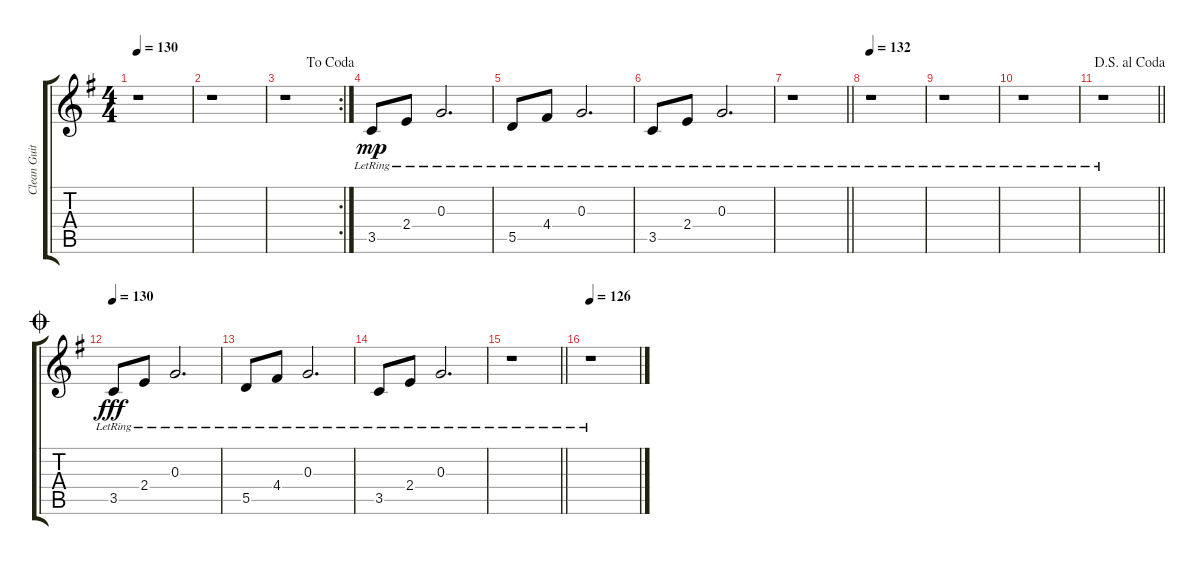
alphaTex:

\track ("Clean Guitar" "Clean Guit") {instrument electricguitarclean}
\staff {score tabs}
\tuning (E4 B3 G3 D3 A2 E2) {hide}
\ts (4 4)
\tempo 130
\clef g2
\ks g
r.1{dy mp} |
r.1 |
\rc 2
\jump dacoda
r.1 |
3.5{lr}.8 2.4{lr}.8 0.3{lr}.2{d} |
5.5{lr}.8 4.4{lr}.8 0.3{lr}.2{d} |
3.5{lr}.8 2.4{lr}.8 0.3{lr}.2{d} |
\barLineRight lightlight
r.1 |
\tempo 132
r.1 |
r.1 |
r.1 |
\jump dalsegnoalcoda
\barLineRight lightlight
r.1 |
\jump coda
\tempo 130
3.5{lr}.8{dy fff} 2.4{lr}.8 0.3{lr}.2{d} |
5.5{lr}.8 4.4{lr}.8 0.3{lr}.2{d} |
3.5{lr}.8 2.4{lr}.8 0.3{lr}.2{d} |
\barLineRight lightlight
r.1 |
\tempo 126
r.1
